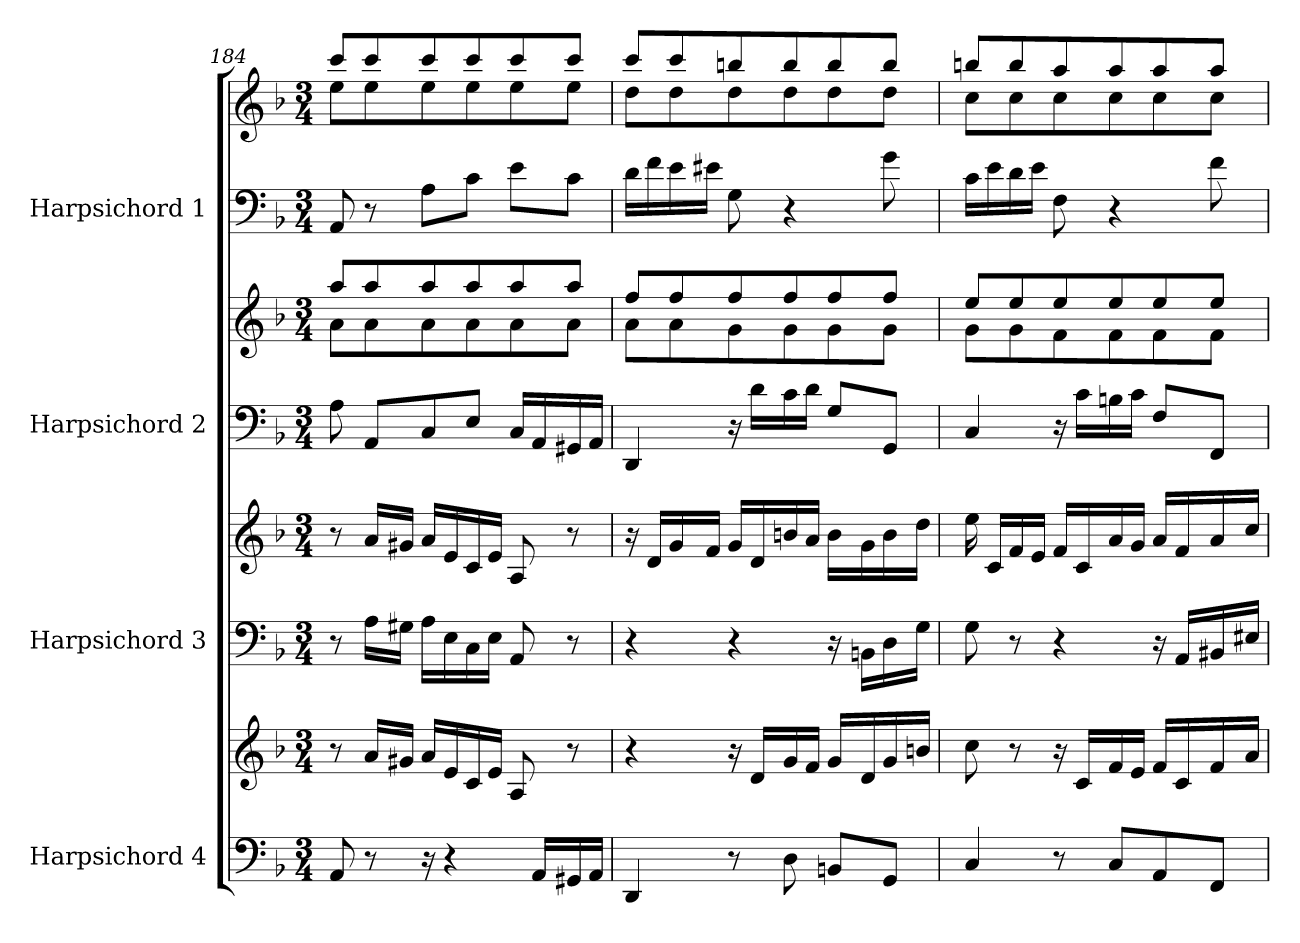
**kern	**kern	**kern	**kern	**kern	**kern	**kern	**kern
*part4	*part4	*part3	*part3	*part2	*part2	*part1	*part1
*staff8	*staff7	*staff6	*staff5	*staff4	*staff3	*staff2	*staff1
*I"Harpsichord 4	*	*I"Harpsichord 3	*	*I"Harpsichord 2	*	*I"Harpsichord 1	*
*I'Hp	*	*I'Hp	*	*I'Hp	*	*I'Hp	*
*clefF4	*clefG2	*clefF4	*clefG2	*clefF4	*clefG2	*clefF4	*clefG2
*k[b-]	*k[b-]	*k[b-]	*k[b-]	*k[b-]	*k[b-]	*k[b-]	*k[b-]
*M3/4	*M3/4	*M3/4	*M3/4	*M3/4	*M3/4	*M3/4	*M3/4
=184	=184	=184	=184	=184	=184	=184	=184
*	*	*	*	*	*^	*	*^
8AA/	8r	8r	8r	8A\	8aa/L	8a\L	8AA/	8ccc/L	8ee\L
8r	16a/LL	16A\LL	16a/LL	8AA/L	8aa/	8a\	8r	8ccc/	8ee\
.	16g#X/JJ	16G#X\JJ	16g#X/JJ	.	.	.	.	.	.
16r	16a/LL	16A\LL	16a/LL	8C/	8aa/	8a\	8A\L	8ccc/	8ee\
4r	16e/	16E\	16e/	.	.	.	.	.	.
.	16c/	16C\	16c/	8E/J	8aa/	8a\	8c\J	8ccc/	8ee\
.	16e/JJ	16E\JJ	16e/JJ	.	.	.	.	.	.
.	8A/	8AA/	8A/	16C/LL	8aa/	8a\	8e\L	8ccc/	8ee\
16AA/LL	.	.	.	16AA/	.	.	.	.	.
16GG#X/	8r	8r	8r	16GG#X/	8aa/J	8a\J	8c\J	8ccc/J	8ee\J
16AA/JJ	.	.	.	16AA/JJ	.	.	.	.	.
!!LO:PB:g=z	!!
=185	=185	=185	=185	=185	=185	=185	=185	=185	=185
4DD/	4r	4r	16r	4DD/	8ff/L	8a\L	16d\LL	8ccc/L	8dd\L
.	.	.	16d/LL	.	.	.	16f\	.	.
.	.	.	16g/	.	8ff/	8a\	16e\	8ccc/	8dd\
.	.	.	16f/JJ	.	.	.	16e#X\JJ	.	.
8r	16r	4r	16g/LL	16r	8ff/	8g\	8G\	8bbn/	8dd\
.	16d/LL	.	16d/	16d\LL	.	.	.	.	.
8D\	16g/	.	16bn/	16c\	8ff/	8g\	4r	8bb/	8dd\
.	16f/JJ	.	16a/JJ	16d\JJ	.	.	.	.	.
8BBn/L	16g/LL	16r	16b\LL	8G/L	8ff/	8g\	.	8bb/	8dd\
.	16d/	16BBn\LL	16g\	.	.	.	.	.	.
8GG/J	16g/	16D\	16b\	8GG/J	8ff/J	8g\J	8g\	8bb/J	8dd\J
.	16bn/JJ	16G\JJ	16dd\JJ	.	.	.	.	.	.
=186	=186	=186	=186	=186	=186	=186	=186	=186	=186
4C/	8cc\	8G\	16ee\	4C/	8ee/L	8g\L	16c\LL	8bbn/L	8cc\L
.	.	.	16c/LL	.	.	.	16e\	.	.
.	8r	8r	16f/	.	8ee/	8g\	16d\	8bb/	8cc\
.	.	.	16e/JJ	.	.	.	16e\JJ	.	.
8r	16r	4r	16f/LL	16r	8ee/	8f\	8F\	8aa/	8cc\
.	16c/LL	.	16c/	16c\LL	.	.	.	.	.
8C/L	16f/	.	16a/	16Bn\	8ee/	8f\	4r	8aa/	8cc\
.	16e/JJ	.	16g/JJ	16c\JJ	.	.	.	.	.
8AA/	16f/LL	16r	16a/LL	8F/L	8ee/	8f\	.	8aa/	8cc\
.	16c/	16AA/LL	16f/	.	.	.	.	.	.
8FF/J	16f/	16BB#X/	16a/	8FF/J	8ee/J	8f\J	8f\	8aa/J	8cc\J
.	16a/JJ	16E#X/JJ	16cc/JJ	.	.	.	.	.	.
*	*	*	*	*	*v	*v	*	*v	*v
=	=	=	=	=	=	=	=
*-	*-	*-	*-	*-	*-	*-	*-
